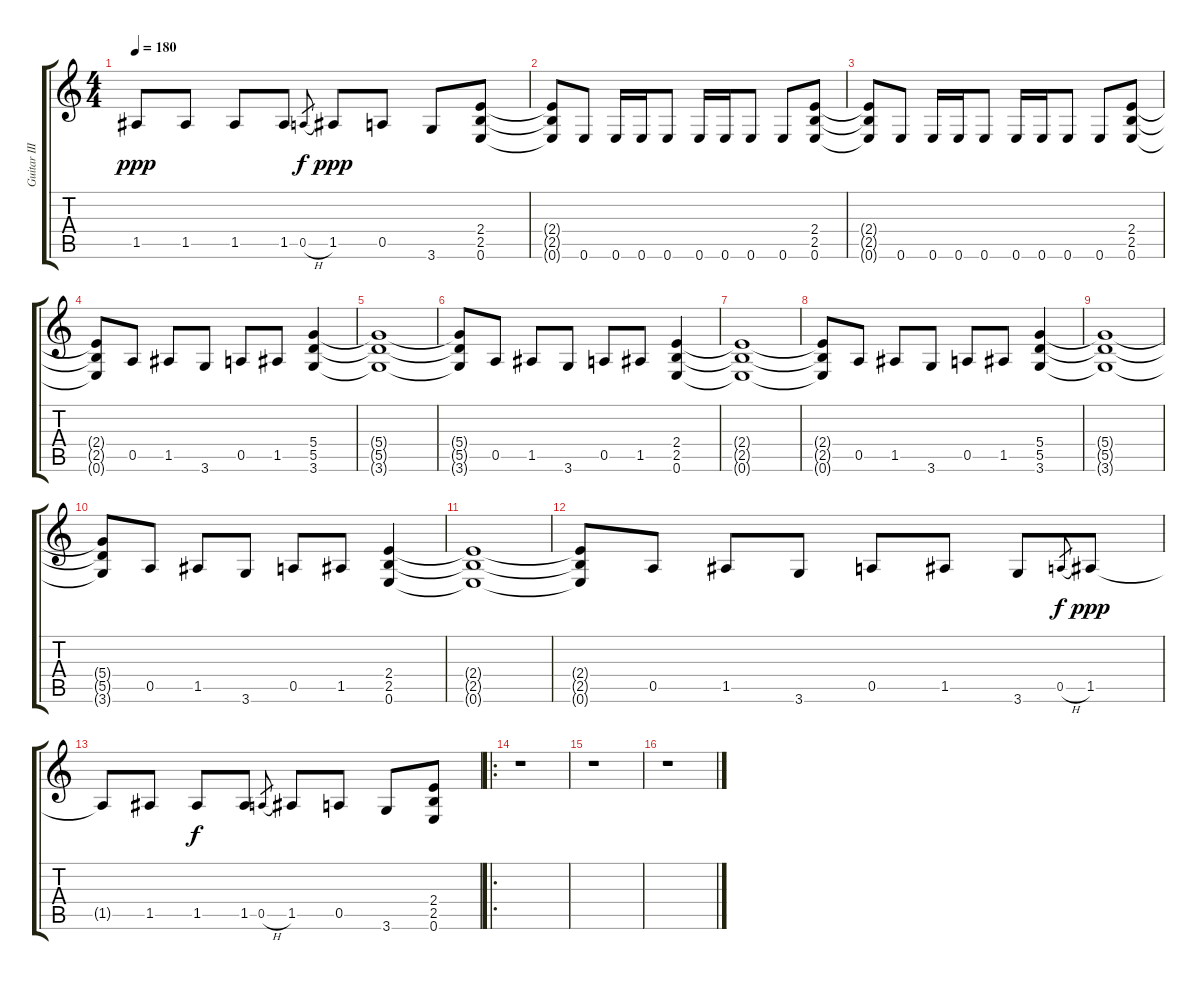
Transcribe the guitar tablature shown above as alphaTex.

\track ("Guitar III - Lead Fills" "Guitar III") {instrument distortionguitar}
\staff {score tabs}
\tuning (E4 B3 G3 D3 A2 E2) {hide}
\ts (4 4)
\tempo 180
\clef g2
\ks c
1.5{t}.8{dy ppp} 1.5.8 1.5.8 1.5.8 0.5{h}.8{gr dy f} 1.5.8{dy ppp} 0.5.8 3.6.8 (2.4 2.5 0.6).8 |
(2.4{t} 2.5{t} 0.6{t}).8 0.6.8 0.6.16 0.6.16 0.6.8 0.6.16 0.6.16 0.6.8 0.6.8 (2.4 2.5 0.6).8 |
(2.4{t} 2.5{t} 0.6{t}).8 0.6.8 0.6.16 0.6.16 0.6.8 0.6.16 0.6.16 0.6.8 0.6.8 (2.4 2.5 0.6).8 |
(2.4{t} 2.5{t} 0.6{t}).8 0.5.8 1.5.8 3.6.8 0.5.8 1.5.8 (5.4 5.5 3.6).4 |
(5.4{t} 5.5{t} 3.6{t}).1 |
(5.4{t} 5.5{t} 3.6{t}).8 0.5.8 1.5.8 3.6.8 0.5.8 1.5.8 (2.4 2.5 0.6).4 |
(2.4{t} 2.5{t} 0.6{t}).1 |
(2.4{t} 2.5{t} 0.6{t}).8 0.5.8 1.5.8 3.6.8 0.5.8 1.5.8 (5.4 5.5 3.6).4 |
(5.4{t} 5.5{t} 3.6{t}).1 |
(5.4{t} 5.5{t} 3.6{t}).8 0.5.8 1.5.8 3.6.8 0.5.8 1.5.8 (2.4 2.5 0.6).4 |
(2.4{t} 2.5{t} 0.6{t}).1 |
(2.4{t} 2.5{t} 0.6{t}).8 0.5.8 1.5.8 3.6.8 0.5.8 1.5.8 3.6.8 0.5{h}.8{gr dy f} 1.5.8{dy ppp} |
1.5{t}.8 1.5.8 1.5.8{dy f} 1.5.8 0.5{h}.8{gr} 1.5.8 0.5.8 3.6.8 (2.4 2.5 0.6).8 |
\ro
r.1 |
r.1 |
r.1
